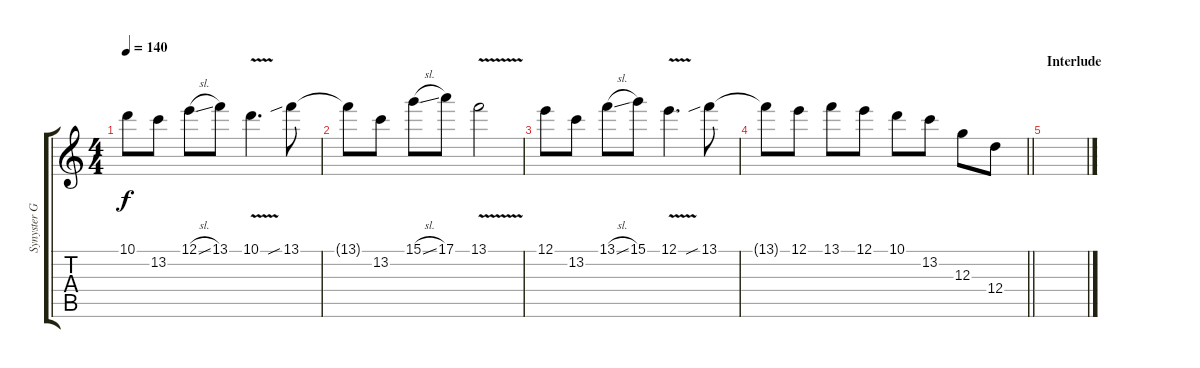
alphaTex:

\track ("Synyster Gates" "Synyster G") {instrument distortionguitar}
\staff {score tabs}
\tuning (E4 B3 G3 D3 A2 D2) {hide}
\ts (4 4)
\tempo 140
\clef g2
\ks c
10.1.8{dy f} 13.2.8 12.1{sl}.8 13.1.8 10.1{v}.4{d} 13.1{sib}.8 |
13.1{t}.8 13.2.8 15.1{sl}.8 17.1.8 13.1{v}.2 |
12.1.8 13.2.8 13.1{sl}.8 15.1.8 12.1{v}.4{d} 13.1{sib}.8 |
\barLineRight lightlight
13.1{t}.8 12.1.8 13.1.8 12.1.8 10.1.8 13.2.8 12.3.8 12.4.8 |
\section ("" "Interlude")
